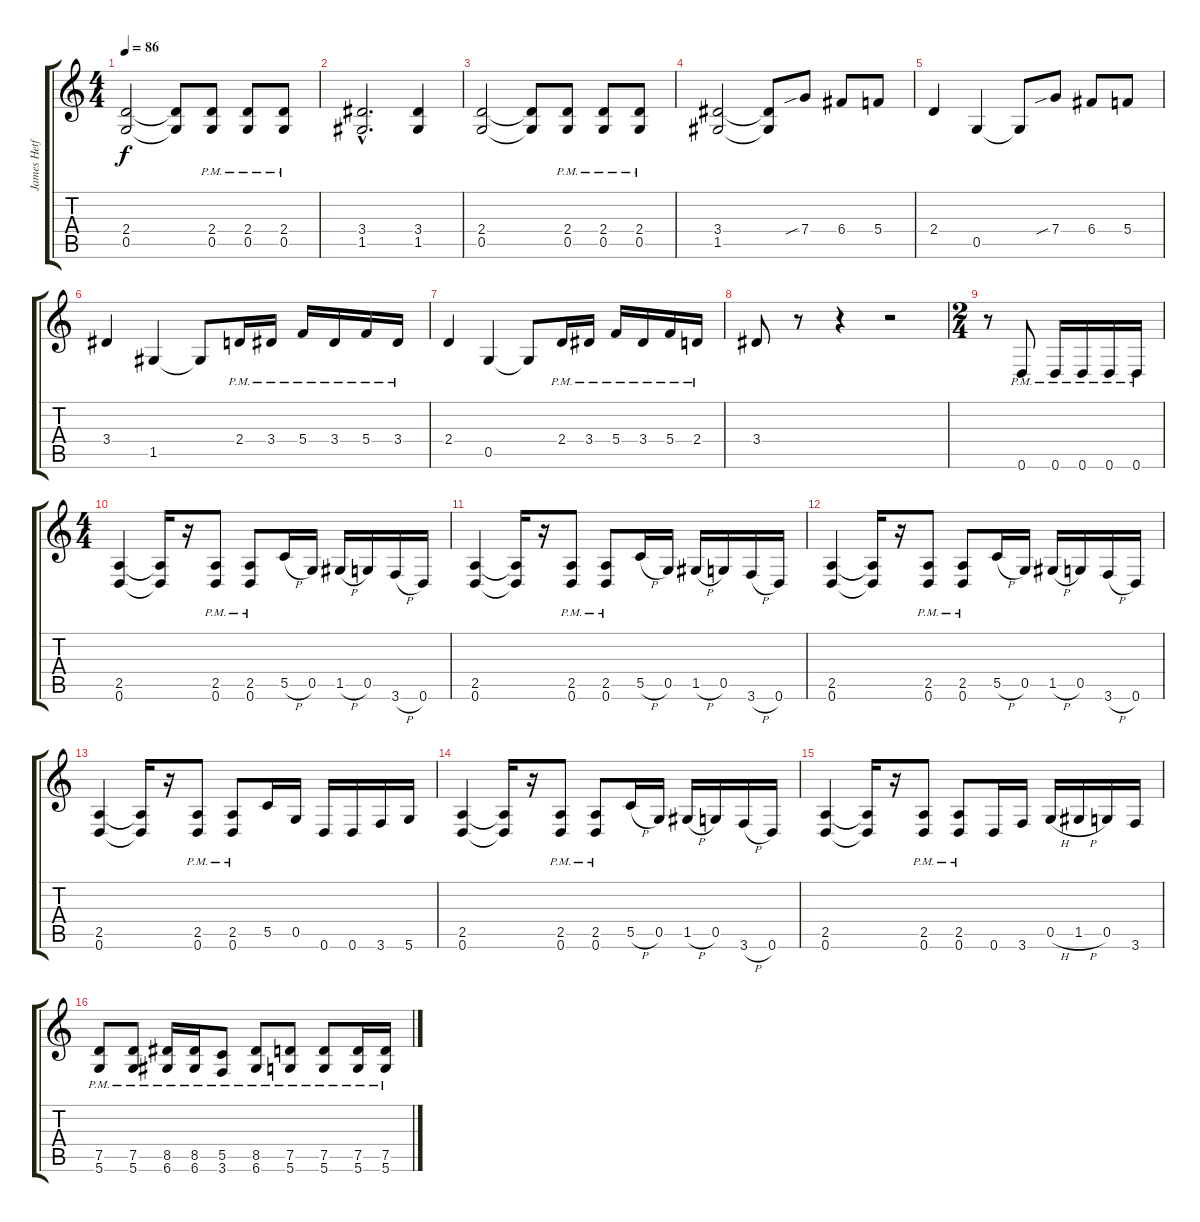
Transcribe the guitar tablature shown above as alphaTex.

\track ("James Hetfield" "James Hetf") {instrument distortionguitar}
\staff {score tabs}
\tuning (D4 A3 F3 C3 G2 D2) {hide}
\ts (4 4)
\tempo 86
\clef g2
\ks c
(2.4 0.5).2{dy f} (2.4{t} 0.5{t}).8 (2.4{pm} 0.5{pm}).8 (2.4{pm} 0.5{pm}).8 (2.4{pm} 0.5{pm}).8 |
(3.4{hac} 1.5{hac}).2{d} (3.4 1.5).4 |
(2.4 0.5).2 (2.4{t} 0.5{t}).8 (2.4{pm} 0.5{pm}).8 (2.4{pm} 0.5{pm}).8 (2.4{pm} 0.5{pm}).8 |
(3.4 1.5).2 (3.4{t} 1.5{t}).8 7.4{sib}.8 6.4.8 5.4.8 |
2.4.4 0.5.4 0.5{t}.8 7.4{sib}.8 6.4.8 5.4.8 |
3.4.4 1.5.4 1.5{t}.8 2.4{pm}.16 3.4{pm}.16 5.4{pm}.16 3.4{pm}.16 5.4{pm}.16 3.4{pm}.16 |
2.4.4 0.5.4 0.5{t}.8 2.4{pm}.16 3.4{pm}.16 5.4{pm}.16 3.4{pm}.16 5.4{pm}.16 2.4{pm}.16 |
3.4.8 r.8 r.4 r.2 |
\ts (2 4)
r.8 0.6{pm}.8 0.6{pm}.16 0.6{pm}.16 0.6{pm}.16 0.6{pm}.16 |
\ts (4 4)
(2.5 0.6).4 (2.5{t} 0.6{t}).16 r.16 (2.5{pm} 0.6{pm}).8 (2.5{pm} 0.6{pm}).8 5.5{h}.16 0.5.16 1.5{h}.16 0.5.16 3.6{h}.16 0.6.16 |
(2.5 0.6).4 (2.5{t} 0.6{t}).16 r.16 (2.5{pm} 0.6{pm}).8 (2.5{pm} 0.6{pm}).8 5.5{h}.16 0.5.16 1.5{h}.16 0.5.16 3.6{h}.16 0.6.16 |
(2.5 0.6).4 (2.5{t} 0.6{t}).16 r.16 (2.5{pm} 0.6{pm}).8 (2.5{pm} 0.6{pm}).8 5.5{h}.16 0.5.16 1.5{h}.16 0.5.16 3.6{h}.16 0.6.16 |
(2.5 0.6).4 (2.5{t} 0.6{t}).16 r.16 (2.5{pm} 0.6{pm}).8 (2.5{pm} 0.6{pm}).8 5.5.16 0.5.16 0.6.16 0.6.16 3.6.16 5.6.16 |
(2.5 0.6).4 (2.5{t} 0.6{t}).16 r.16 (2.5{pm} 0.6{pm}).8 (2.5{pm} 0.6{pm}).8 5.5{h}.16 0.5.16 1.5{h}.16 0.5.16 3.6{h}.16 0.6.16 |
(2.5 0.6).4 (2.5{t} 0.6{t}).16 r.16 (2.5{pm} 0.6{pm}).8 (2.5{pm} 0.6{pm}).8 0.6.16 3.6.16 0.5{h}.16 1.5{h}.16 0.5.16 3.6.16 |
(7.5{pm} 5.6{pm}).8 (7.5{pm} 5.6{pm}).8 (8.5{pm} 6.6{pm}).16 (8.5{pm} 6.6{pm}).16 (5.5{pm} 3.6{pm}).8 (8.5{pm} 6.6{pm}).8 (7.5{pm} 5.6{pm}).8 (7.5{pm} 5.6{pm}).8 (7.5{pm} 5.6{pm}).16 (7.5{pm} 5.6{pm}).16
